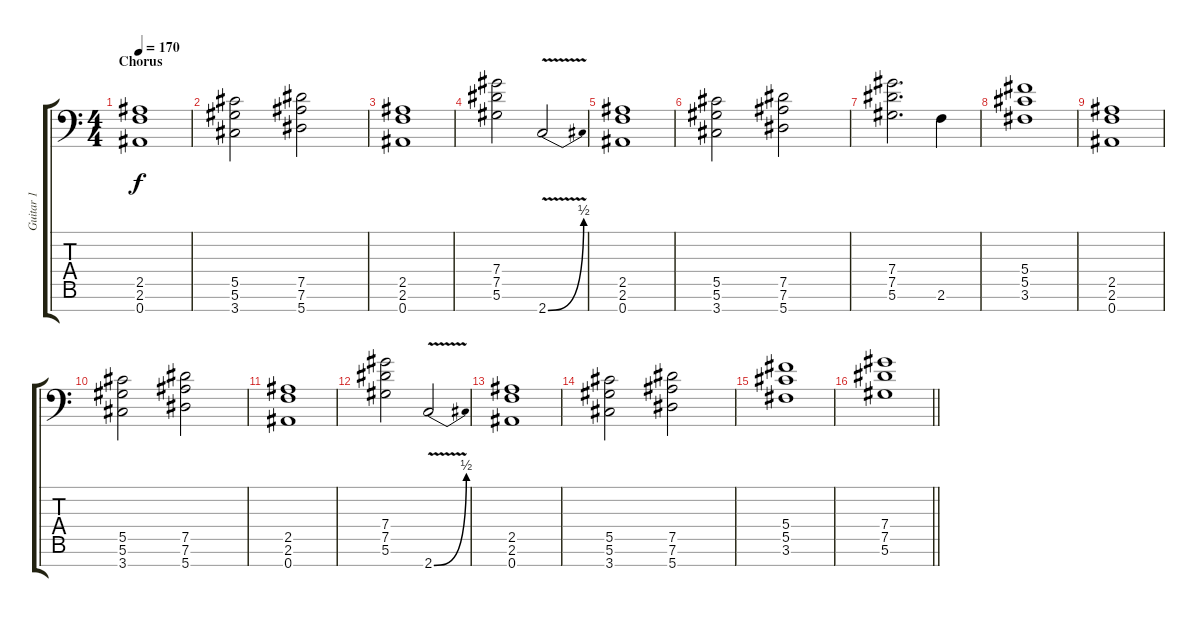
\track ("Guitar 1" "Guitar 1") {instrument distortionguitar}
\staff {score tabs}
\tuning (Eb4 Bb3 Gb3 Db3 Ab2 Eb2 Bb1) {hide}
\ts (4 4)
\section ("" "Chorus")
\tempo 170
\clef f4
\ks c
(2.5 2.6 0.7).1{dy f} |
(5.5 5.6 3.7).2 (7.5 7.6 5.7).2 |
(2.5 2.6 0.7).1 |
(7.4 7.5 5.6).2 2.7{be (bend 0 0 60 2) v}.2 |
(2.5 2.6 0.7).1 |
(5.5 5.6 3.7).2 (7.5 7.6 5.7).2 |
(7.4 7.5 5.6).2{d} 2.6.4 |
(5.4 5.5 3.6).1 |
(2.5 2.6 0.7).1 |
(5.5 5.6 3.7).2 (7.5 7.6 5.7).2 |
(2.5 2.6 0.7).1 |
(7.4 7.5 5.6).2 2.7{be (bend 0 0 60 2) v}.2 |
(2.5 2.6 0.7).1 |
(5.5 5.6 3.7).2 (7.5 7.6 5.7).2 |
(5.4 5.5 3.6).1 |
\barLineRight lightlight
(7.4 7.5 5.6).1
